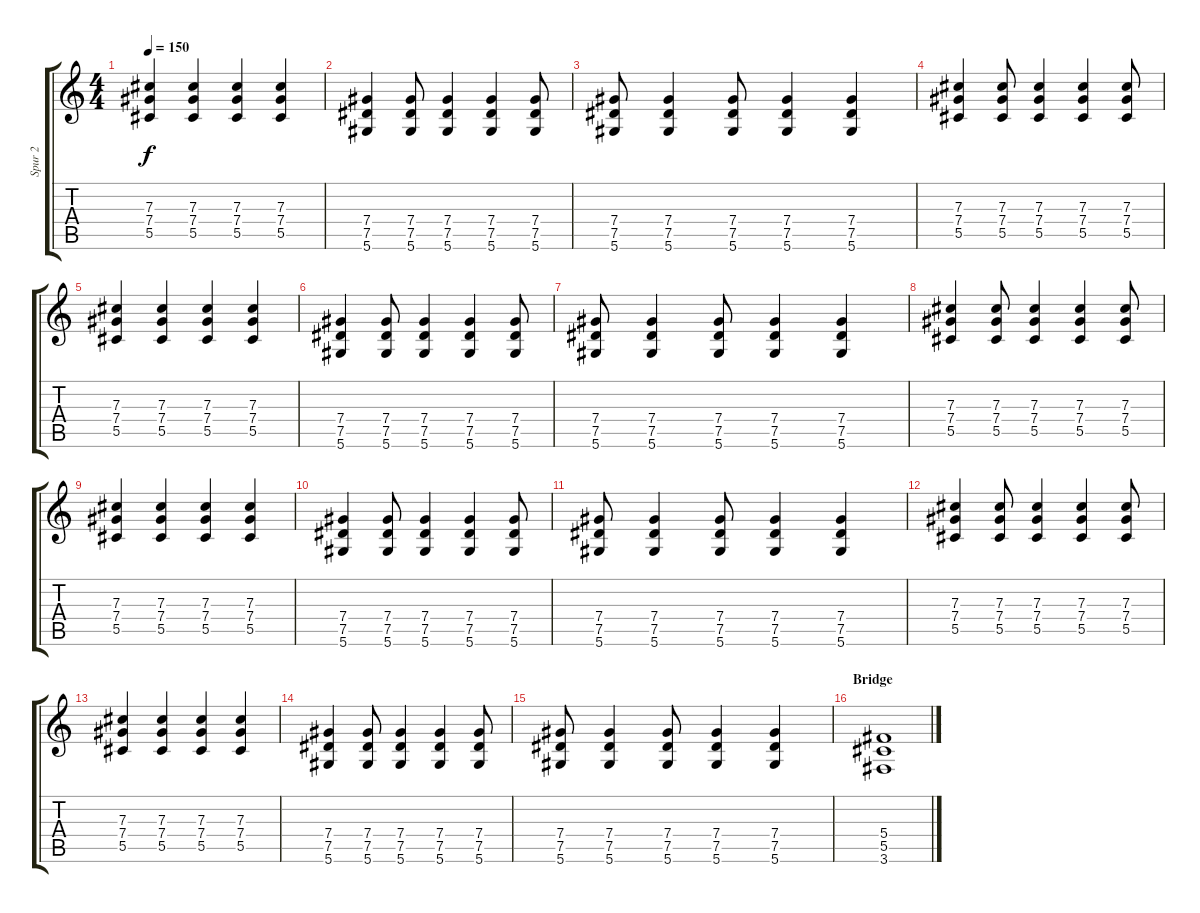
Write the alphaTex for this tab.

\track ("Spur 2" "Spur 2") {instrument overdrivenguitar}
\staff {score tabs}
\tuning (Eb4 Bb3 Gb3 Db3 Ab2 Eb2) {hide}
\ts (4 4)
\tempo 150
\clef g2
\ks c
(7.3 7.4 5.5).4{dy f} (7.3 7.4 5.5).4 (7.3 7.4 5.5).4 (7.3 7.4 5.5).4 |
(7.4 7.5 5.6).4 (7.4 7.5 5.6).8 (7.4 7.5 5.6).4 (7.4 7.5 5.6).4 (7.4 7.5 5.6).8 |
(7.4 7.5 5.6).8 (7.4 7.5 5.6).4 (7.4 7.5 5.6).8 (7.4 7.5 5.6).4 (7.4 7.5 5.6).4 |
(7.3 7.4 5.5).4 (7.3 7.4 5.5).8 (7.3 7.4 5.5).4 (7.3 7.4 5.5).4 (7.3 7.4 5.5).8 |
(7.3 7.4 5.5).4 (7.3 7.4 5.5).4 (7.3 7.4 5.5).4 (7.3 7.4 5.5).4 |
(7.4 7.5 5.6).4 (7.4 7.5 5.6).8 (7.4 7.5 5.6).4 (7.4 7.5 5.6).4 (7.4 7.5 5.6).8 |
(7.4 7.5 5.6).8 (7.4 7.5 5.6).4 (7.4 7.5 5.6).8 (7.4 7.5 5.6).4 (7.4 7.5 5.6).4 |
(7.3 7.4 5.5).4 (7.3 7.4 5.5).8 (7.3 7.4 5.5).4 (7.3 7.4 5.5).4 (7.3 7.4 5.5).8 |
(7.3 7.4 5.5).4 (7.3 7.4 5.5).4 (7.3 7.4 5.5).4 (7.3 7.4 5.5).4 |
(7.4 7.5 5.6).4 (7.4 7.5 5.6).8 (7.4 7.5 5.6).4 (7.4 7.5 5.6).4 (7.4 7.5 5.6).8 |
(7.4 7.5 5.6).8 (7.4 7.5 5.6).4 (7.4 7.5 5.6).8 (7.4 7.5 5.6).4 (7.4 7.5 5.6).4 |
(7.3 7.4 5.5).4 (7.3 7.4 5.5).8 (7.3 7.4 5.5).4 (7.3 7.4 5.5).4 (7.3 7.4 5.5).8 |
(7.3 7.4 5.5).4 (7.3 7.4 5.5).4 (7.3 7.4 5.5).4 (7.3 7.4 5.5).4 |
(7.4 7.5 5.6).4 (7.4 7.5 5.6).8 (7.4 7.5 5.6).4 (7.4 7.5 5.6).4 (7.4 7.5 5.6).8 |
(7.4 7.5 5.6).8 (7.4 7.5 5.6).4 (7.4 7.5 5.6).8 (7.4 7.5 5.6).4 (7.4 7.5 5.6).4 |
\section ("" "Bridge")
(5.4 5.5 3.6).1{volume 13}
